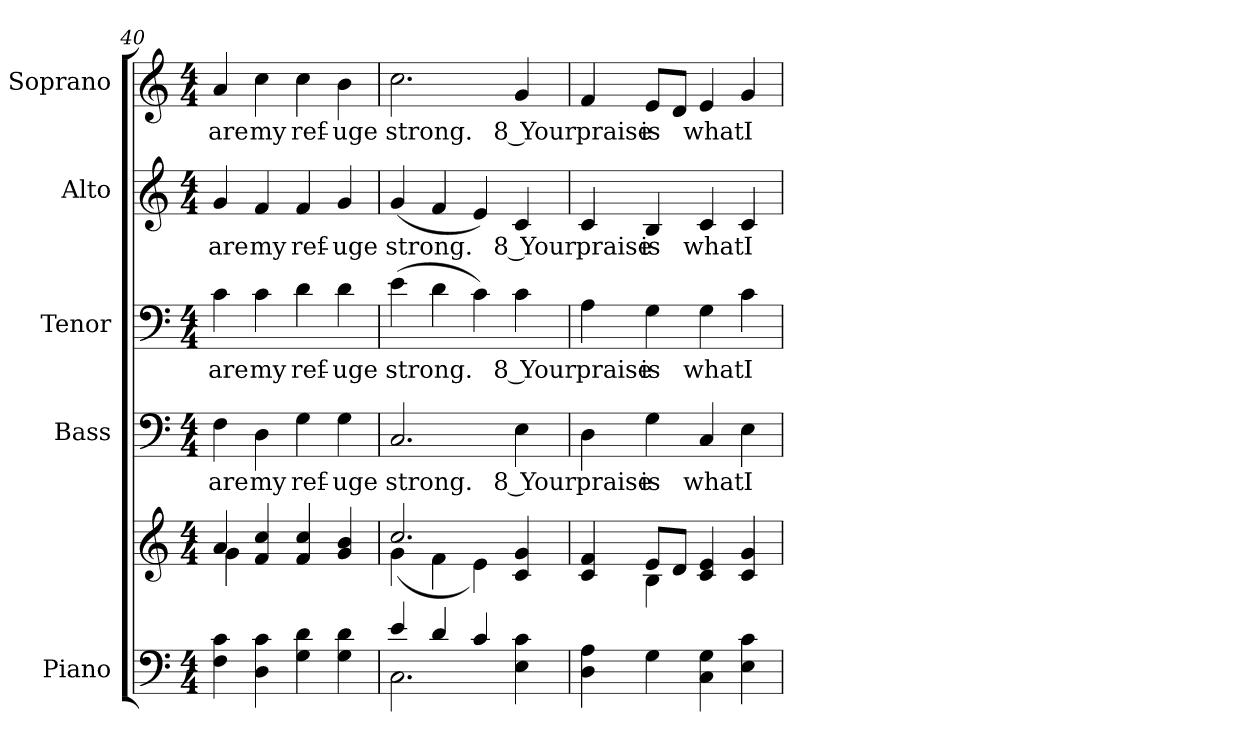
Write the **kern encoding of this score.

**kern	**kern	**kern	**text	**kern	**text	**kern	**text	**kern	**text
*part5	*part5	*part4	*part4	*part3	*part3	*part2	*part2	*part1	*part1
*staff6	*staff5	*staff4	*staff4	*staff3	*staff3	*staff2	*staff2	*staff1	*staff1
*I"Piano	*	*I"Bass	*	*I"Tenor	*	*I"Alto	*	*I"Soprano	*
*I'Pno.	*	*I'B.	*	*I'T.	*	*I'A.	*	*I'S.	*
*clefF4	*clefG2	*clefF4	*	*clefF4	*	*clefG2	*	*clefG2	*
*k[]	*k[]	*k[]	*	*k[]	*	*k[]	*	*k[]	*
*C:	*C:	*C:	*	*C:	*	*C:	*	*C:	*
*M4/4	*M4/4	*M4/4	*	*M4/4	*	*M4/4	*	*M4/4	*
=40	=40	=40	=40	=40	=40	=40	=40	=40	=40
*	*^	*	*	*	*	*	*	*	*
!	!	!	!	!LO:LY:b:color=#000000	!	!	!	!	!	!
!	!	!	!	!	!	!LO:LY:b:color=#000000	!	!	!	!
!	!	!	!	!	!	!	!	!LO:LY:b:color=#000000	!	!
!	!	!	!	!	!	!	!	!	!	!LO:LY:b:color=#000000
4Fi\ 4ci	4ai/	4gi\	4Fi\	are	4ci\	are	4gi/	are	4ai/	are
!	!	!	!	!LO:LY:b:color=#000000	!	!	!	!	!	!
!	!	!	!	!	!	!LO:LY:b:color=#000000	!	!	!	!
!	!	!	!	!	!	!	!	!LO:LY:b:color=#000000	!	!
!	!	!	!	!	!	!	!	!	!	!LO:LY:b:color=#000000
4Di\ 4ci	4fi/ 4cci	4ryy	4Di\	my	4ci\	my	4fi/	my	4cci\	my
!	!	!	!	!LO:LY:b:color=#000000	!	!	!	!	!	!
!	!	!	!	!	!	!LO:LY:b:color=#000000	!	!	!	!
!	!	!	!	!	!	!	!	!LO:LY:b:color=#000000	!	!
!	!	!	!	!	!	!	!	!	!	!LO:LY:b:color=#000000
4Gi\ 4di	4fi/ 4cci	2ryy	4Gi\	ref-	4di\	ref-	4fi/	ref-	4cci\	ref-
!	!	!	!	!LO:LY:b:color=#000000	!	!	!	!	!	!
!	!	!	!	!	!	!LO:LY:b:color=#000000	!	!	!	!
!	!	!	!	!	!	!	!	!LO:LY:b:color=#000000	!	!
!	!	!	!	!	!	!	!	!	!	!LO:LY:b:color=#000000
4Gi\ 4di	4gi/ 4bi	.	4Gi\	-uge	4di\	-uge	4gi/	-uge	4bi\	-uge
!!LO:PB:g=z
=41	=41	=41	=41	=41	=41	=41	=41	=41	=41	=41
*^	*	*	*	*	*	*	*	*	*	*
!	!	!	!	!	!LO:LY:b:color=#000000	!	!	!	!	!	!
!	!	!	!	!	!	!	!LO:LY:b:color=#000000	!	!	!	!
!	!	!	!	!	!	!	!	!	!LO:LY:b:color=#000000	!	!
!	!	!	!	!	!	!	!	!	!	!	!LO:LY:b:color=#000000
4ei/	2.Ci\	2.cci/	(4gi\	2.Ci/	strong.	(4ei\	strong.	(4gi/	strong.	2.cci\	strong.
4di/	.	.	4fi\	.	.	4di\	.	4fi/	.	.	.
4ci/	.	.	4ei\)	.	.	4ci\)	.	4ei/)	.	.	.
!	!	!	!	!	!LO:LY:b:color=#000000	!	!	!	!	!	!
!	!	!	!	!	!	!	!LO:LY:b:color=#000000	!	!	!	!
!	!	!	!	!	!	!	!	!	!LO:LY:b:color=#000000	!	!
!	!	!	!	!	!	!	!	!	!	!	!LO:LY:b:color=#000000
4Ei\ 4ci	4ryy	4ci/ 4gi	4ryy	4Ei\	8 Your	4ci\	8 Your	4ci/	8 Your	4gi/	8 Your
*v	*v	*	*	*	*	*	*	*	*	*	*
=42	=42	=42	=42	=42	=42	=42	=42	=42	=42	=42
*^	*	*	*	*	*	*	*	*	*	*
!	!	!	!	!	!LO:LY:b:color=#000000	!	!	!	!	!	!
*v	*v	*	*	*	*	*	*	*	*	*	*
*^	*	*	*	*	*	*	*	*	*	*
!	!	!	!	!	!	!	!LO:LY:b:color=#000000	!	!	!	!
*v	*v	*	*	*	*	*	*	*	*	*	*
*^	*	*	*	*	*	*	*	*	*	*
!	!	!	!	!	!	!	!	!	!LO:LY:b:color=#000000	!	!
*v	*v	*	*	*	*	*	*	*	*	*	*
*^	*	*	*	*	*	*	*	*	*	*
!	!	!	!	!	!	!	!	!	!	!	!LO:LY:b:color=#000000
*v	*v	*	*	*	*	*	*	*	*	*	*
4Di\ 4Ai	4ci/ 4fi	4ryy	4Di\	praise	4Ai\	praise	4ci/	praise	4fi/	praise
!	!	!	!	!LO:LY:b:color=#000000	!	!	!	!	!	!
!	!	!	!	!	!	!LO:LY:b:color=#000000	!	!	!	!
!	!	!	!	!	!	!	!	!LO:LY:b:color=#000000	!	!
!	!	!	!	!	!	!	!	!	!	!LO:LY:b:color=#000000
4Gi\	8ei/L	4Bi\	4Gi\	is	4Gi\	is	4Bi/	is	8ei/L	is
.	8di/J	.	.	.	.	.	.	.	8di/J	.
!	!	!	!	!LO:LY:b:color=#000000	!	!	!	!	!	!
!	!	!	!	!	!	!LO:LY:b:color=#000000	!	!	!	!
!	!	!	!	!	!	!	!	!LO:LY:b:color=#000000	!	!
!	!	!	!	!	!	!	!	!	!	!LO:LY:b:color=#000000
4Ci\ 4Gi	4ci/ 4ei	2ryy	4Ci/	what	4Gi\	what	4ci/	what	4ei/	what
!	!	!	!	!LO:LY:b:color=#000000	!	!	!	!	!	!
!	!	!	!	!	!	!LO:LY:b:color=#000000	!	!	!	!
!	!	!	!	!	!	!	!	!LO:LY:b:color=#000000	!	!
!	!	!	!	!	!	!	!	!	!	!LO:LY:b:color=#000000
4Ei\ 4ci	4ci/ 4gi	.	4Ei\	I	4ci\	I	4ci/	I	4gi/	I
*	*v	*v	*	*	*	*	*	*	*	*
=	=	=	=	=	=	=	=	=	=
*-	*-	*-	*-	*-	*-	*-	*-	*-	*-
